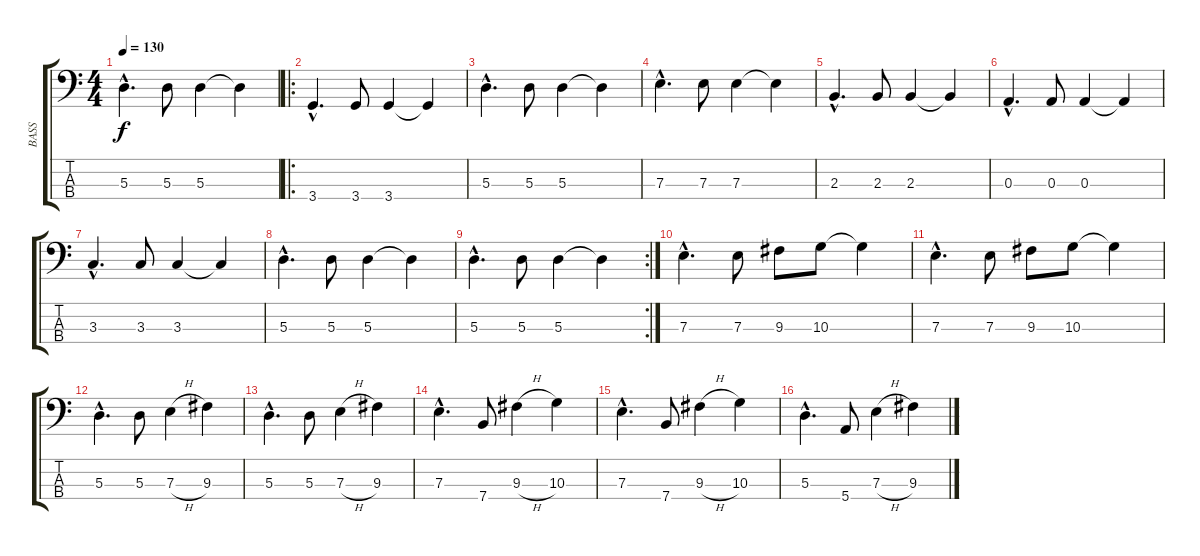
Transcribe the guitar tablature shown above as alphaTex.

\track ("BASS" "BASS") {instrument electricbassfinger}
\staff {score tabs}
\tuning (G2 D2 A1 E1) {hide}
\ts (4 4)
\tempo 130
\clef f4
\ks c
5.3{hac}.4{d dy f} 5.3.8 5.3.4 5.3{t}.4 |
\ro
3.4{hac}.4{d} 3.4.8 3.4.4 3.4{t}.4 |
5.3{hac}.4{d} 5.3.8 5.3.4 5.3{t}.4 |
7.3{hac}.4{d} 7.3.8 7.3.4 7.3{t}.4 |
2.3{hac}.4{d} 2.3.8 2.3.4 2.3{t}.4 |
0.3{hac}.4{d} 0.3.8 0.3.4 0.3{t}.4 |
3.3{hac}.4{d} 3.3.8 3.3.4 3.3{t}.4 |
5.3{hac}.4{d} 5.3.8 5.3.4 5.3{t}.4 |
\rc 2
5.3{hac}.4{d} 5.3.8 5.3.4 5.3{t}.4 |
7.3{hac}.4{d} 7.3.8 9.3.8 10.3.8 10.3{t}.4 |
7.3{hac}.4{d} 7.3.8 9.3.8 10.3.8 10.3{t}.4 |
5.3{hac}.4{d} 5.3.8 7.3{h}.4 9.3.4 |
5.3{hac}.4{d} 5.3.8 7.3{h}.4 9.3.4 |
7.3{hac}.4{d} 7.4.8 9.3{h}.4 10.3.4 |
7.3{hac}.4{d} 7.4.8 9.3{h}.4 10.3.4 |
5.3{hac}.4{d} 5.4.8 7.3{h}.4 9.3.4
